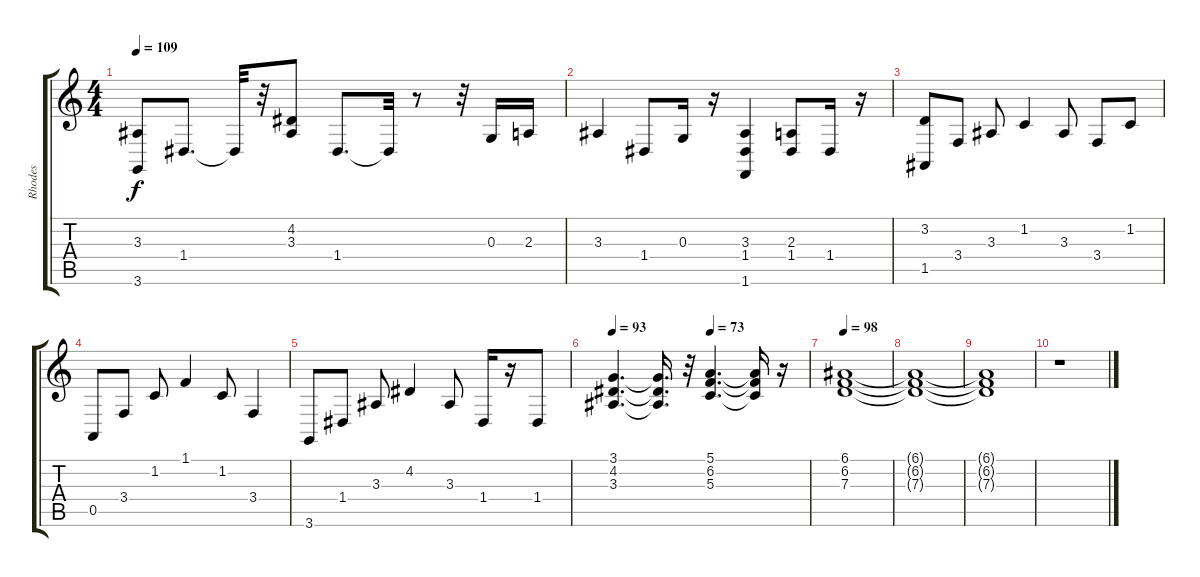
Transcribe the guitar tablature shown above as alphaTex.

\track ("Rhodes" "Rhodes") {instrument electricpiano2}
\staff {score tabs}
\tuning (E4 B3 G3 D3 A2 E2) {hide}
\ts (4 4)
\tempo 109
\clef g2
\ks c
(3.3 3.6).8{dy f} 1.4.8{d} 1.4{t}.32 r.32 (4.2 3.3).8 1.4.8{d} 1.4{t}.32 r.8 r.32 0.3.16 2.3.16 |
3.3.4 1.4.8 0.3.16 r.16 (3.3 1.4 1.6).4 (2.3 1.4).8 1.4.16 r.16 |
(3.2 1.5).8 3.4.8 3.3.8 1.2.4 3.3.8 3.4.8 1.2.8 |
0.5.8 3.4.8 1.2.8 1.1.4 1.2.8 3.4.4 |
3.6.8 1.4.8 3.3.8 4.2.4 3.3.8 1.4.16 r.16 1.4.8 |
\tempo 93
\tempo (73 0.5)
(3.1 4.2 3.3).4{d} (3.1{t} 4.2{t} 3.3{t}).16{d} r.32 (5.1 6.2 5.3).4{d} (5.1{t} 6.2{t} 5.3{t}).16 r.16 |
\tempo 98
(6.1 6.2 7.3).1 |
(6.1{t} 6.2{t} 7.3{t}).1 |
(6.1{t} 6.2{t} 7.3{t}).1 |
r.1
